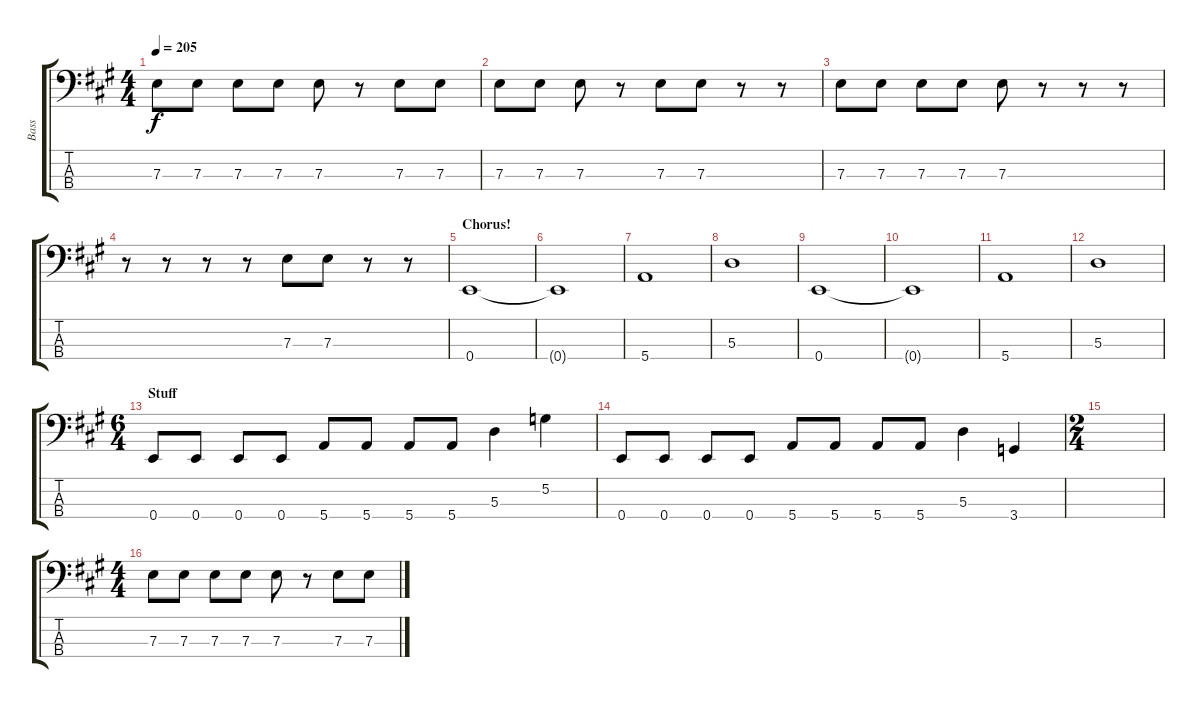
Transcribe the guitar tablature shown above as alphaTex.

\track ("Bass" "Bass") {instrument electricbassfinger}
\staff {score tabs}
\tuning (G2 D2 A1 E1) {hide}
\ts (4 4)
\tempo 205
\clef f4
\ks a
7.3.8{dy f} 7.3.8 7.3.8 7.3.8 7.3.8 r.8 7.3.8 7.3.8 |
7.3.8 7.3.8 7.3.8 r.8 7.3.8 7.3.8 r.8 r.8 |
7.3.8 7.3.8 7.3.8 7.3.8 7.3.8 r.8 r.8 r.8 |
r.8 r.8 r.8 r.8 7.3.8 7.3.8 r.8 r.8 |
\section ("" "Chorus!")
0.4.1 |
0.4{t}.1 |
5.4.1 |
5.3.1 |
0.4.1 |
0.4{t}.1 |
5.4.1 |
5.3.1 |
\ts (6 4)
\section ("" "Stuff")
0.4.8 0.4.8 0.4.8 0.4.8 5.4.8 5.4.8 5.4.8 5.4.8 5.3.4 5.2.4 |
0.4.8 0.4.8 0.4.8 0.4.8 5.4.8 5.4.8 5.4.8 5.4.8 5.3.4 3.4.4 |
\ts (2 4)
|
\ts (4 4)
7.3.8 7.3.8 7.3.8 7.3.8 7.3.8 r.8 7.3.8 7.3.8
